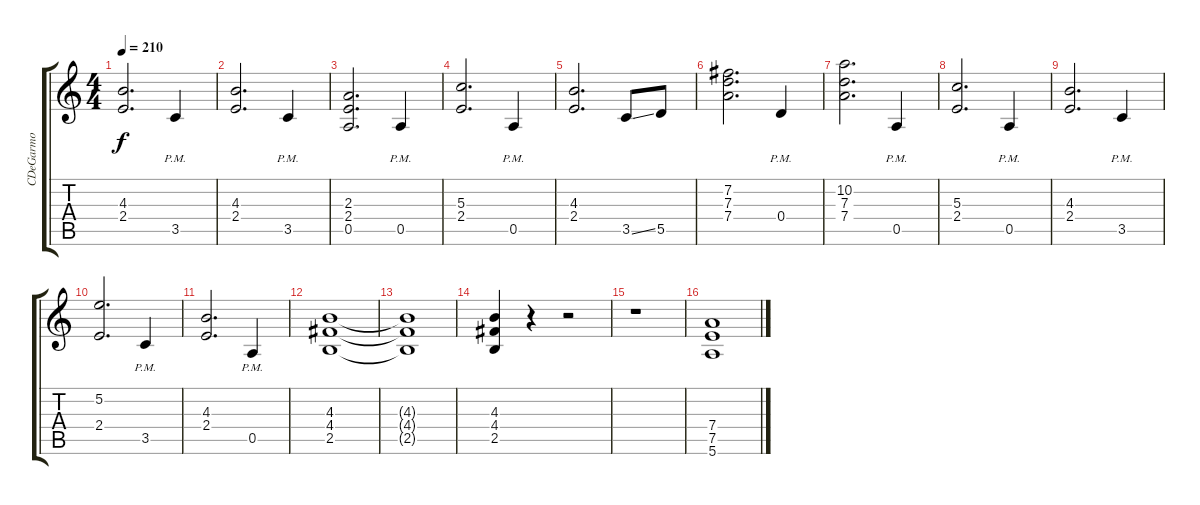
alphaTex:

\track ("CDeGarmo" "CDeGarmo") {instrument distortionguitar}
\staff {score tabs}
\tuning (E4 B3 G3 D3 A2 E2) {hide}
\ts (4 4)
\tempo 210
\clef g2
\ks c
(4.3 2.4).2{d dy f} 3.5{pm}.4 |
(4.3 2.4).2{d} 3.5{pm}.4 |
(2.3 2.4 0.5).2{d} 0.5{pm}.4 |
(5.3 2.4).2{d} 0.5{pm}.4 |
(4.3 2.4).2{d} 3.5{ss}.8 5.5.8 |
(7.2 7.3 7.4).2{d} 0.4{pm}.4 |
(10.2 7.3 7.4).2{d} 0.5{pm}.4 |
(5.3 2.4).2{d} 0.5{pm}.4 |
(4.3 2.4).2{d} 3.5{pm}.4 |
(5.2 2.4).2{d} 3.5{pm}.4 |
(4.3 2.4).2{d} 0.5{pm}.4 |
(4.3 4.4 2.5).1 |
(4.3{t} 4.4{t} 2.5{t}).1 |
(4.3 4.4 2.5).4 r.4 r.2 |
r.1 |
(7.4 7.5 5.6).1
